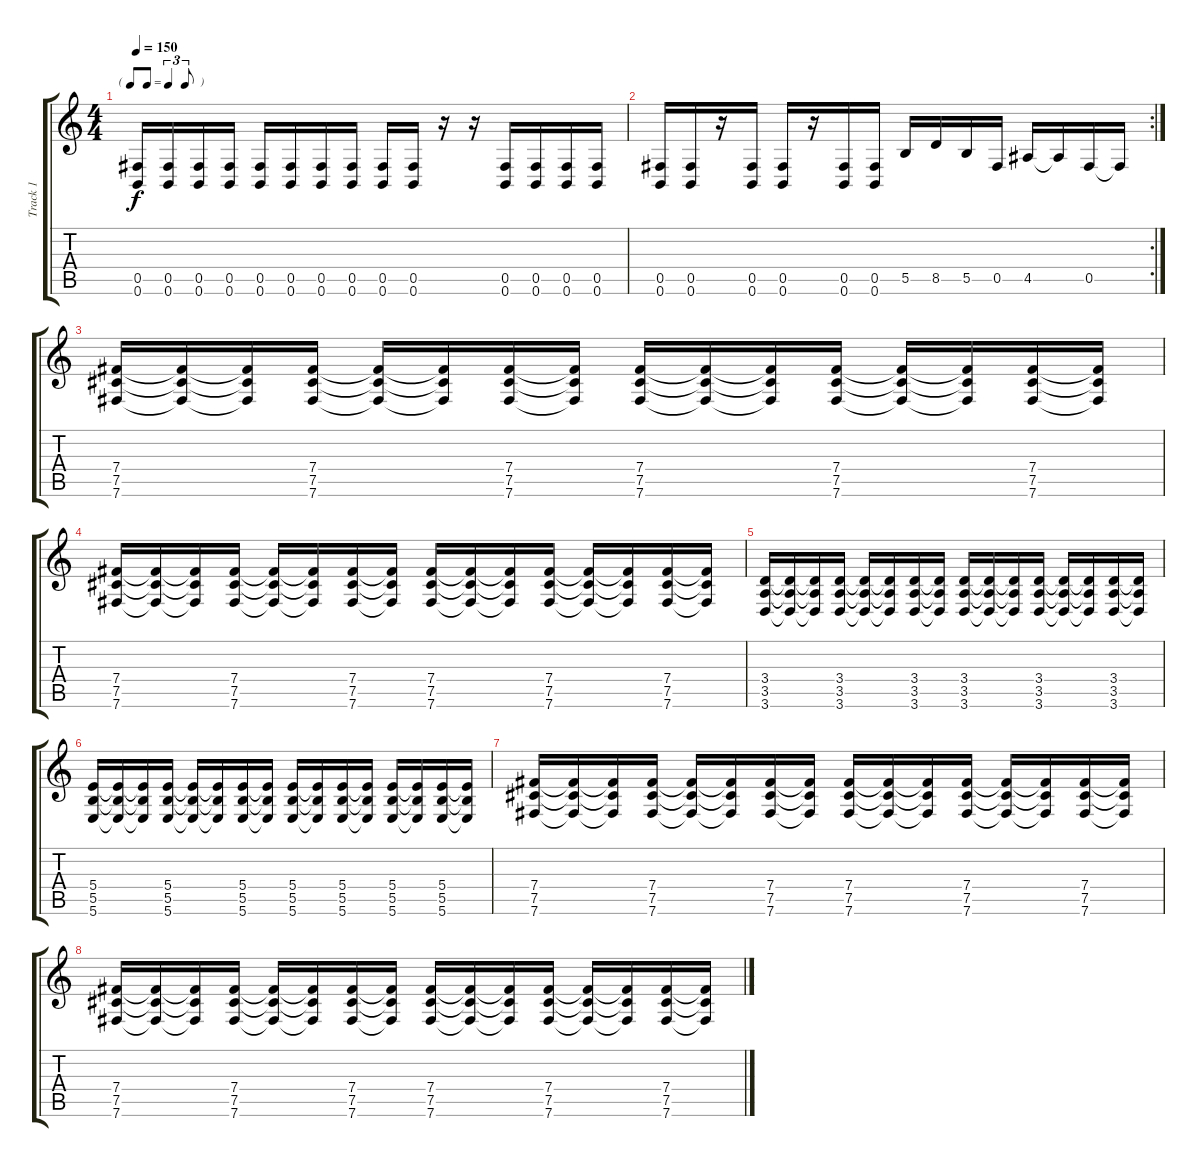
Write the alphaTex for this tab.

\track ("Track 1" "Track 1") {instrument distortionguitar}
\staff {score tabs}
\tuning (Db4 Ab3 E3 B2 Gb2 B1) {hide}
\ts (4 4)
\tf triplet8th
\tempo 150
\clef g2
\ks c
(0.5 0.6).16{dy f} (0.5 0.6).16 (0.5 0.6).16 (0.5 0.6).16 (0.5 0.6).16 (0.5 0.6).16 (0.5 0.6).16 (0.5 0.6).16 (0.5 0.6).16 (0.5 0.6).16 r.16 r.16 (0.5 0.6).16 (0.5 0.6).16 (0.5 0.6).16 (0.5 0.6).16 |
\rc 2
(0.5 0.6).16 (0.5 0.6).16 r.16 (0.5 0.6).16 (0.5 0.6).16 r.16 (0.5 0.6).16 (0.5 0.6).16 5.5.16 8.5.16 5.5.16 0.5.16 4.5.16 4.5{t}.16 0.5.16 0.5{t}.16 |
(7.4 7.5 7.6).16 (7.4{t} 7.5{t} 7.6{t}).16 (7.4{t} 7.5{t} 7.6{t}).16 (7.4 7.5 7.6).16 (7.4{t} 7.5{t} 7.6{t}).16 (7.4{t} 7.5{t} 7.6{t}).16 (7.4 7.5 7.6).16 (7.4{t} 7.5{t} 7.6{t}).16 (7.4 7.5 7.6).16 (7.4{t} 7.5{t} 7.6{t}).16 (7.4{t} 7.5{t} 7.6{t}).16 (7.4 7.5 7.6).16 (7.4{t} 7.5{t} 7.6{t}).16 (7.4{t} 7.5{t} 7.6{t}).16 (7.4 7.5 7.6).16 (7.4{t} 7.5{t} 7.6{t}).16 |
(7.4 7.5 7.6).16 (7.4{t} 7.5{t} 7.6{t}).16 (7.4{t} 7.5{t} 7.6{t}).16 (7.4 7.5 7.6).16 (7.4{t} 7.5{t} 7.6{t}).16 (7.4{t} 7.5{t} 7.6{t}).16 (7.4 7.5 7.6).16 (7.4{t} 7.5{t} 7.6{t}).16 (7.4 7.5 7.6).16 (7.4{t} 7.5{t} 7.6{t}).16 (7.4{t} 7.5{t} 7.6{t}).16 (7.4 7.5 7.6).16 (7.4{t} 7.5{t} 7.6{t}).16 (7.4{t} 7.5{t} 7.6{t}).16 (7.4 7.5 7.6).16 (7.4{t} 7.5{t} 7.6{t}).16 |
(3.4 3.5 3.6).16 (3.4{t} 3.5{t} 3.6{t}).16 (3.4{t} 3.5{t} 3.6{t}).16 (3.4 3.5 3.6).16 (3.4{t} 3.5{t} 3.6{t}).16 (3.4{t} 3.5{t} 3.6{t}).16 (3.4 3.5 3.6).16 (3.4{t} 3.5{t} 3.6{t}).16 (3.4 3.5 3.6).16 (3.4{t} 3.5{t} 3.6{t}).16 (3.4{t} 3.5{t} 3.6{t}).16 (3.4 3.5 3.6).16 (3.4{t} 3.5{t} 3.6{t}).16 (3.4{t} 3.5{t} 3.6{t}).16 (3.4 3.5 3.6).16 (3.4{t} 3.5{t} 3.6{t}).16 |
(5.4 5.5 5.6).16 (5.4{t} 5.5{t} 5.6{t}).16 (5.4{t} 5.5{t} 5.6{t}).16 (5.4 5.5 5.6).16 (5.4{t} 5.5{t} 5.6{t}).16 (5.4{t} 5.5{t} 5.6{t}).16 (5.4 5.5 5.6).16 (5.4{t} 5.5{t} 5.6{t}).16 (5.4 5.5 5.6).16 (5.4{t} 5.5{t} 5.6{t}).16 (5.4 5.5 5.6).16 (5.4{t} 5.5{t} 5.6{t}).16 (5.4 5.5 5.6).16 (5.4{t} 5.5{t} 5.6{t}).16 (5.4 5.5 5.6).16 (5.4{t} 5.5{t} 5.6{t}).16 |
(7.4 7.5 7.6).16 (7.4{t} 7.5{t} 7.6{t}).16 (7.4{t} 7.5{t} 7.6{t}).16 (7.4 7.5 7.6).16 (7.4{t} 7.5{t} 7.6{t}).16 (7.4{t} 7.5{t} 7.6{t}).16 (7.4 7.5 7.6).16 (7.4{t} 7.5{t} 7.6{t}).16 (7.4 7.5 7.6).16 (7.4{t} 7.5{t} 7.6{t}).16 (7.4{t} 7.5{t} 7.6{t}).16 (7.4 7.5 7.6).16 (7.4{t} 7.5{t} 7.6{t}).16 (7.4{t} 7.5{t} 7.6{t}).16 (7.4 7.5 7.6).16 (7.4{t} 7.5{t} 7.6{t}).16 |
(7.4 7.5 7.6).16 (7.4{t} 7.5{t} 7.6{t}).16 (7.4{t} 7.5{t} 7.6{t}).16 (7.4 7.5 7.6).16 (7.4{t} 7.5{t} 7.6{t}).16 (7.4{t} 7.5{t} 7.6{t}).16 (7.4 7.5 7.6).16 (7.4{t} 7.5{t} 7.6{t}).16 (7.4 7.5 7.6).16 (7.4{t} 7.5{t} 7.6{t}).16 (7.4{t} 7.5{t} 7.6{t}).16 (7.4 7.5 7.6).16 (7.4{t} 7.5{t} 7.6{t}).16 (7.4{t} 7.5{t} 7.6{t}).16 (7.4 7.5 7.6).16 (7.4{t} 7.5{t} 7.6{t}).16
